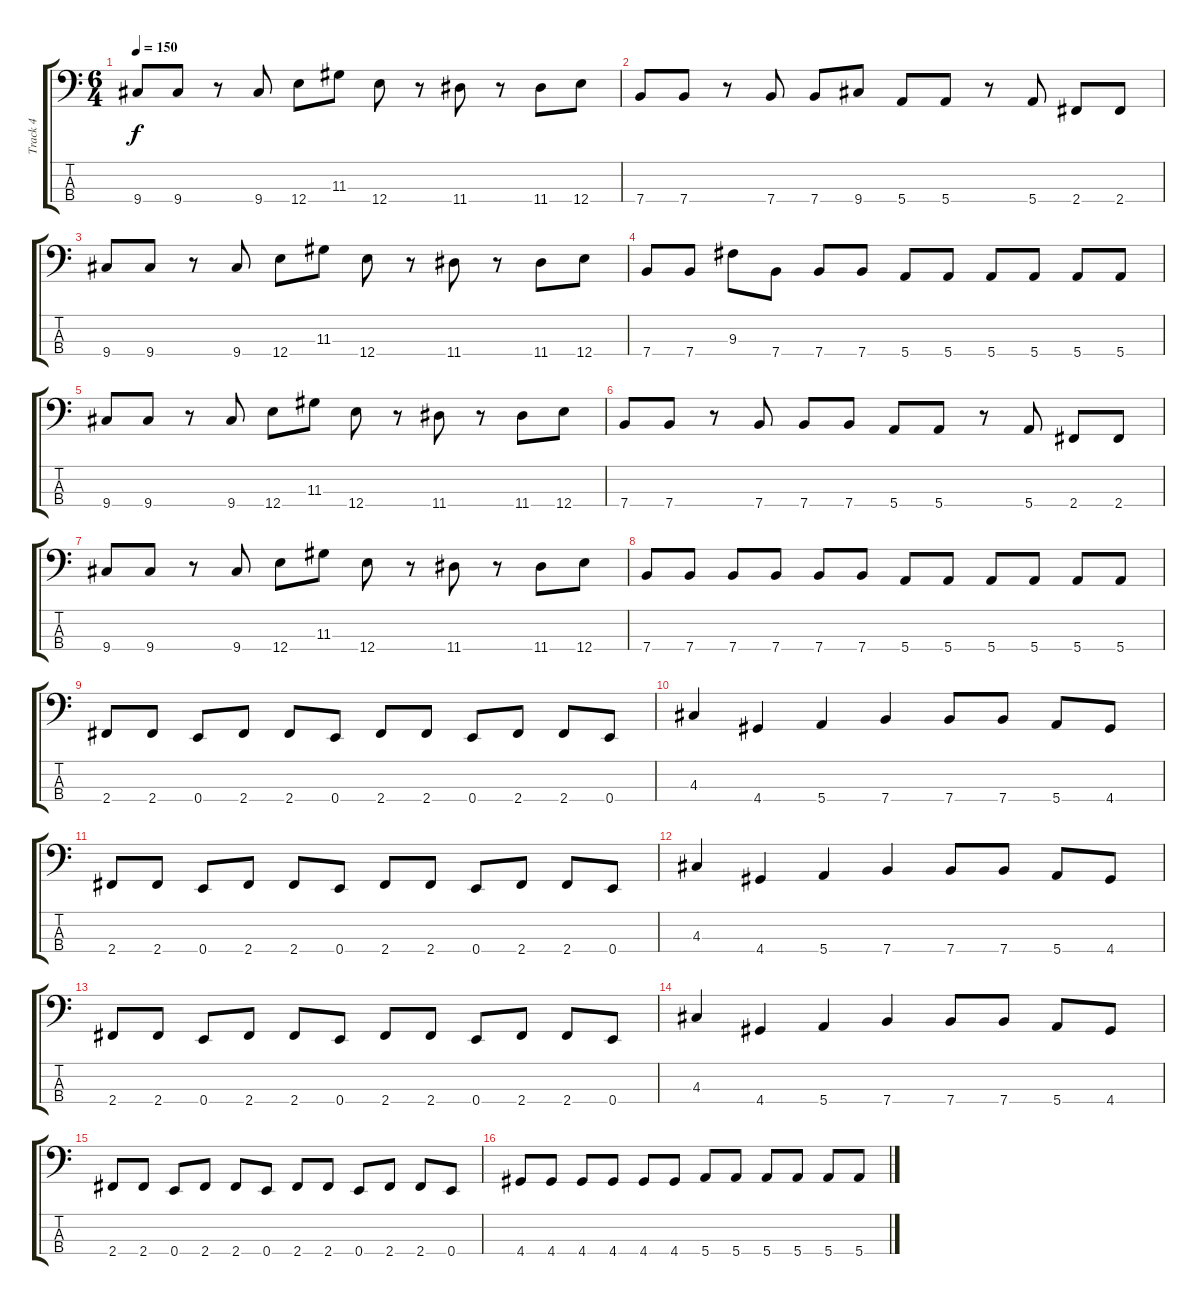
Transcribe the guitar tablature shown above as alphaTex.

\track ("Track 4" "Track 4") {instrument electricbassfinger}
\staff {score tabs}
\tuning (G2 D2 A1 E1) {hide}
\ts (6 4)
\tempo 150
\clef f4
\ks c
9.4.8{dy f} 9.4.8 r.8 9.4.8 12.4.8 11.3.8 12.4.8 r.8 11.4.8 r.8 11.4.8 12.4.8 |
7.4.8 7.4.8 r.8 7.4.8 7.4.8 9.4.8 5.4.8 5.4.8 r.8 5.4.8 2.4.8 2.4.8 |
9.4.8 9.4.8 r.8 9.4.8 12.4.8 11.3.8 12.4.8 r.8 11.4.8 r.8 11.4.8 12.4.8 |
7.4.8 7.4.8 9.3.8 7.4.8 7.4.8 7.4.8 5.4.8 5.4.8 5.4.8 5.4.8 5.4.8 5.4.8 |
9.4.8 9.4.8 r.8 9.4.8 12.4.8 11.3.8 12.4.8 r.8 11.4.8 r.8 11.4.8 12.4.8 |
7.4.8 7.4.8 r.8 7.4.8 7.4.8 7.4.8 5.4.8 5.4.8 r.8 5.4.8 2.4.8 2.4.8 |
9.4.8 9.4.8 r.8 9.4.8 12.4.8 11.3.8 12.4.8 r.8 11.4.8 r.8 11.4.8 12.4.8 |
7.4.8 7.4.8 7.4.8 7.4.8 7.4.8 7.4.8 5.4.8 5.4.8 5.4.8 5.4.8 5.4.8 5.4.8 |
2.4.8 2.4.8 0.4.8 2.4.8 2.4.8 0.4.8 2.4.8 2.4.8 0.4.8 2.4.8 2.4.8 0.4.8 |
4.3.4 4.4.4 5.4.4 7.4.4 7.4.8 7.4.8 5.4.8 4.4.8 |
2.4.8 2.4.8 0.4.8 2.4.8 2.4.8 0.4.8 2.4.8 2.4.8 0.4.8 2.4.8 2.4.8 0.4.8 |
4.3.4 4.4.4 5.4.4 7.4.4 7.4.8 7.4.8 5.4.8 4.4.8 |
2.4.8 2.4.8 0.4.8 2.4.8 2.4.8 0.4.8 2.4.8 2.4.8 0.4.8 2.4.8 2.4.8 0.4.8 |
4.3.4 4.4.4 5.4.4 7.4.4 7.4.8 7.4.8 5.4.8 4.4.8 |
2.4.8 2.4.8 0.4.8 2.4.8 2.4.8 0.4.8 2.4.8 2.4.8 0.4.8 2.4.8 2.4.8 0.4.8 |
4.4.8 4.4.8 4.4.8 4.4.8 4.4.8 4.4.8 5.4.8 5.4.8 5.4.8 5.4.8 5.4.8 5.4.8
